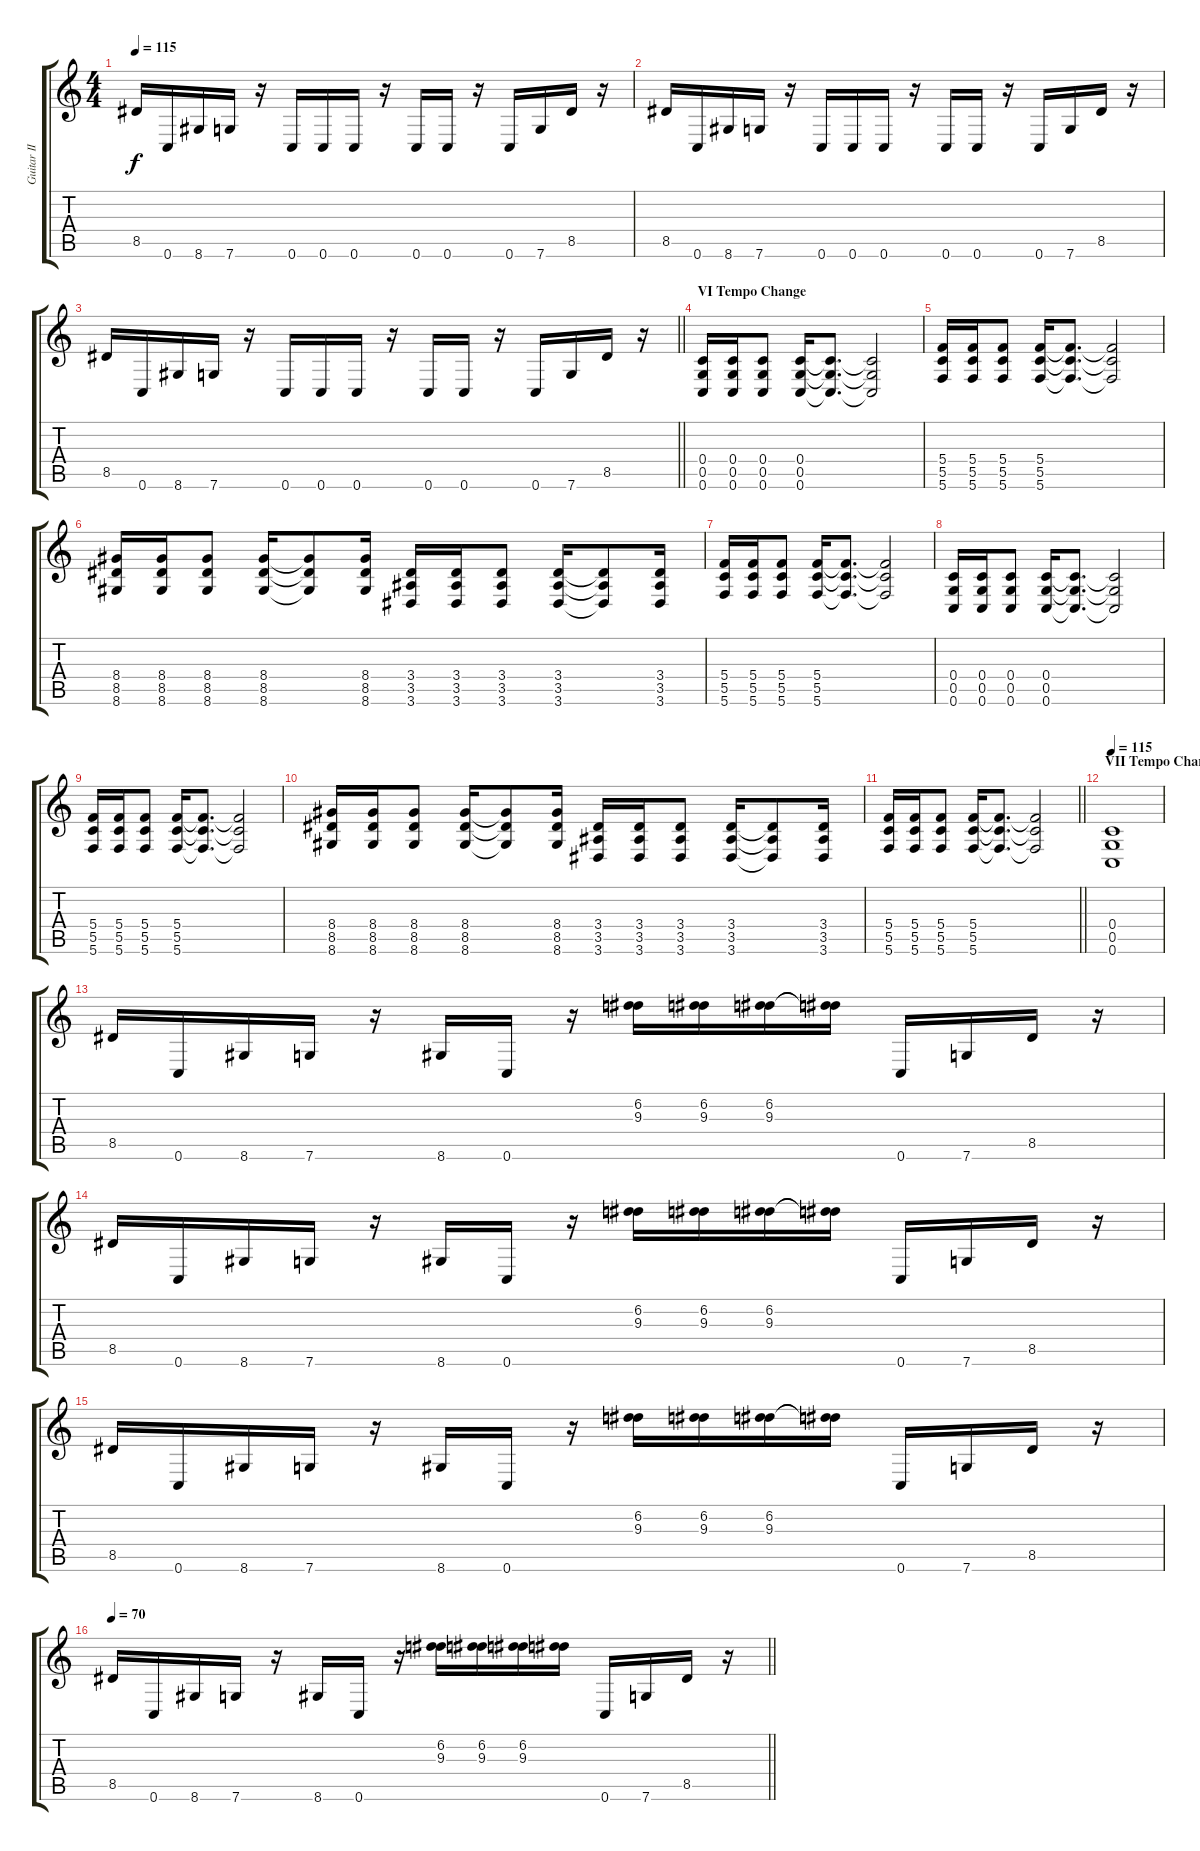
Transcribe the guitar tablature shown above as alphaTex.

\track ("Guitar II" "Guitar II") {instrument overdrivenguitar}
\staff {score tabs}
\tuning (D4 A3 F3 C3 G2 C2) {hide}
\ts (4 4)
\tempo 115
\clef g2
\ks c
8.5.16{dy f} 0.6.16 8.6.16 7.6.16 r.16 0.6.16 0.6.16 0.6.16 r.16 0.6.16 0.6.16 r.16 0.6.16 7.6.16 8.5.16 r.16 |
8.5.16 0.6.16 8.6.16 7.6.16 r.16 0.6.16 0.6.16 0.6.16 r.16 0.6.16 0.6.16 r.16 0.6.16 7.6.16 8.5.16 r.16 |
\barLineRight lightlight
8.5.16 0.6.16 8.6.16 7.6.16 r.16 0.6.16 0.6.16 0.6.16 r.16 0.6.16 0.6.16 r.16 0.6.16 7.6.16 8.5.16 r.16 |
\section ("" "VI Tempo Change")
(0.4 0.5 0.6).16 (0.4 0.5 0.6).16 (0.4 0.5 0.6).8 (0.4 0.5 0.6).16 (0.4{t} 0.5{t} 0.6{t}).8{d} (0.4{t} 0.5{t} 0.6{t}).2 |
(5.4 5.5 5.6).16 (5.4 5.5 5.6).16 (5.4 5.5 5.6).8 (5.4 5.5 5.6).16 (5.4{t} 5.5{t} 5.6{t}).8{d} (5.4{t} 5.5{t} 5.6{t}).2 |
(8.4 8.5 8.6).16 (8.4 8.5 8.6).16 (8.4 8.5 8.6).8 (8.4 8.5 8.6).16 (8.4{t} 8.5{t} 8.6{t}).8 (8.4 8.5 8.6).16 (3.4 3.5 3.6).16 (3.4 3.5 3.6).16 (3.4 3.5 3.6).8 (3.4 3.5 3.6).16 (3.4{t} 3.5{t} 3.6{t}).8 (3.4 3.5 3.6).16 |
(5.4 5.5 5.6).16 (5.4 5.5 5.6).16 (5.4 5.5 5.6).8 (5.4 5.5 5.6).16 (5.4{t} 5.5{t} 5.6{t}).8{d} (5.4{t} 5.5{t} 5.6{t}).2 |
(0.4 0.5 0.6).16 (0.4 0.5 0.6).16 (0.4 0.5 0.6).8 (0.4 0.5 0.6).16 (0.4{t} 0.5{t} 0.6{t}).8{d} (0.4{t} 0.5{t} 0.6{t}).2 |
(5.4 5.5 5.6).16 (5.4 5.5 5.6).16 (5.4 5.5 5.6).8 (5.4 5.5 5.6).16 (5.4{t} 5.5{t} 5.6{t}).8{d} (5.4{t} 5.5{t} 5.6{t}).2 |
(8.4 8.5 8.6).16 (8.4 8.5 8.6).16 (8.4 8.5 8.6).8 (8.4 8.5 8.6).16 (8.4{t} 8.5{t} 8.6{t}).8 (8.4 8.5 8.6).16 (3.4 3.5 3.6).16 (3.4 3.5 3.6).16 (3.4 3.5 3.6).8 (3.4 3.5 3.6).16 (3.4{t} 3.5{t} 3.6{t}).8 (3.4 3.5 3.6).16 |
\barLineRight lightlight
(5.4 5.5 5.6).16 (5.4 5.5 5.6).16 (5.4 5.5 5.6).8 (5.4 5.5 5.6).16 (5.4{t} 5.5{t} 5.6{t}).8{d} (5.4{t} 5.5{t} 5.6{t}).2 |
\section ("" "VII Tempo Change")
\tempo 115
(0.4 0.5 0.6).1 |
8.5.16 0.6.16 8.6.16 7.6.16 r.16 8.6.16 0.6.16 r.16 (6.2 9.3).16 (6.2 9.3).16 (6.2 9.3).16 (6.2{t} 9.3{t}).16 0.6.16 7.6.16 8.5.16 r.16 |
8.5.16 0.6.16 8.6.16 7.6.16 r.16 8.6.16 0.6.16 r.16 (6.2 9.3).16 (6.2 9.3).16 (6.2 9.3).16 (6.2{t} 9.3{t}).16 0.6.16 7.6.16 8.5.16 r.16 |
8.5.16 0.6.16 8.6.16 7.6.16 r.16 8.6.16 0.6.16 r.16 (6.2 9.3).16 (6.2 9.3).16 (6.2 9.3).16 (6.2{t} 9.3{t}).16 0.6.16 7.6.16 8.5.16 r.16 |
\tempo 70
\barLineRight lightlight
8.5.16 0.6.16 8.6.16 7.6.16 r.16 8.6.16 0.6.16 r.16 (6.2 9.3).16 (6.2 9.3).16 (6.2 9.3).16 (6.2{t} 9.3{t}).16 0.6.16 7.6.16 8.5.16 r.16
